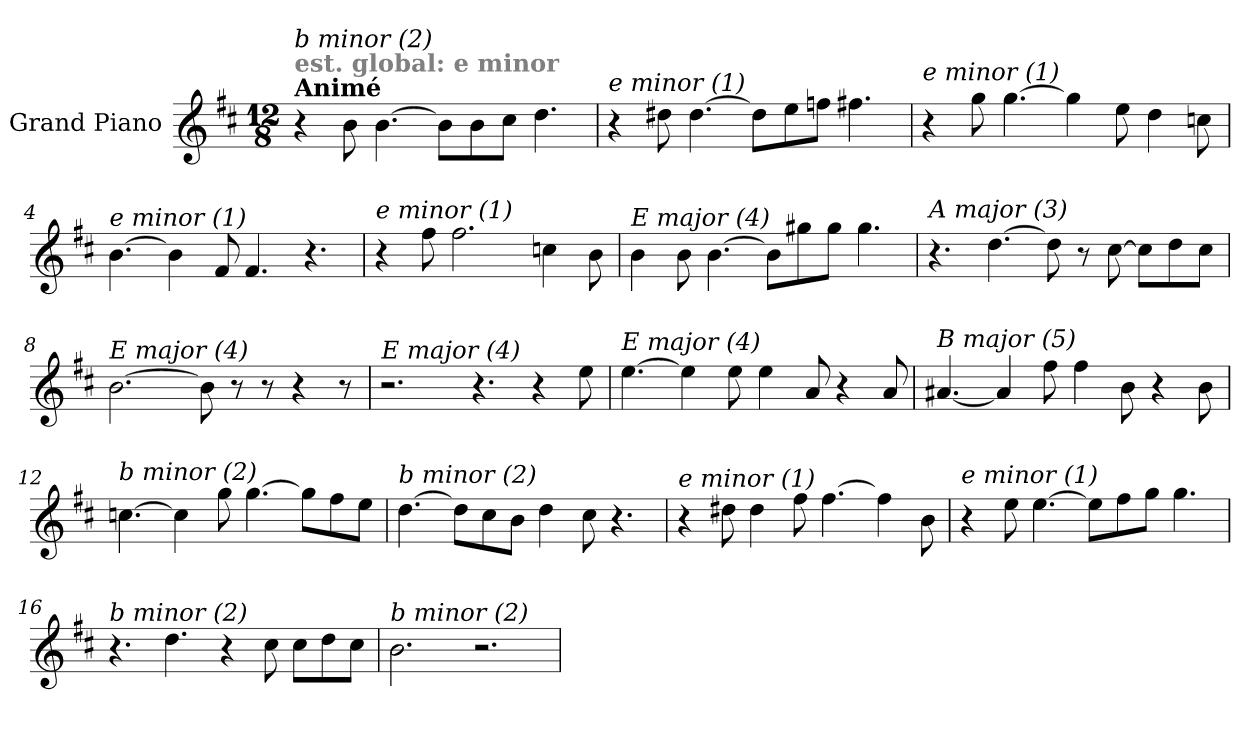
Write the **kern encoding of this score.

**kern
*part1
*staff1
*I"Grand Piano
*clefG2
*k[f#c#]
*D:
*M12/8
=1
!LO:TX:a:B:t=Animé
!LO:TX:a:B:color=#808080:t=est. global&colon; e minor
!LO:TX:i:t=b minor (2)
4r
8b\
[4.b\
8b\L]
8b\
8cc#\J
4.dd\
=2
!LO:TX:i:t=e minor (1)
4r
8dd#X\
[4.dd#\
8dd#\L]
8ee\
8ffni\J
4.ff#\
=3
!LO:TX:i:t=e minor (1)
4r
8gg\
[4.gg\
4gg\]
8ee\
4dd\
8ccn\
=4
!LO:TX:i:t=e minor (1)
[4.b\
4b\]
8f#/
4.f#/
4.r
!!LO:LB:g=z
=5
!LO:TX:i:t=e minor (1)
4r
8ff#\
2.ff#\
4ccn\
8b\
=6
!LO:TX:i:t=E major (4)
4b\
8b\
[4.b\
8b\L]
8gg#X\
8gg#\J
4.gg#\
=7
!LO:TX:i:t=A major (3)
4.r
[4.dd\
8dd\]
8r
[8cc#\
8cc#\L]
8dd\
8cc#\J
=8
!LO:TX:i:t=E major (4)
[2.b\
8b\]
8r
8r
4r
8r
!!LO:LB:g=z
=9
!LO:TX:i:t=E major (4)
2.r
4.r
4r
8ee\
=10
!LO:TX:i:t=E major (4)
[4.ee\
4ee\]
8ee\
4ee\
8a/
4r
8a/
=11
!LO:TX:i:t=B major (5)
[4.a#X/
4a#/]
8ff#\
4ff#\
8b\
4r
8b\
=12
!LO:TX:i:t=b minor (2)
[4.ccn\
4cc\]
8gg\
[4.gg\
8gg\L]
8ff#\
8ee\J
!!LO:LB:g=z
=13
!LO:TX:i:t=b minor (2)
[4.dd\
8dd\L]
8cc#\
8b\J
4dd\
8cc#\
4.r
=14
!LO:TX:i:t=e minor (1)
4r
8dd#X\
4dd#\
8ff#\
[4.ff#\
4ff#\]
8b\
=15
!LO:TX:i:t=e minor (1)
4r
8ee\
[4.ee\
8ee\L]
8ff#\
8gg\J
4.gg\
=16
!LO:TX:i:t=b minor (2)
4.r
4.dd\
4r
8cc#\
8cc#\L
8dd\
8cc#\J
!!LO:LB:g=z
=17
!LO:TX:i:t=b minor (2)
2.b\
2.r
=
*-
